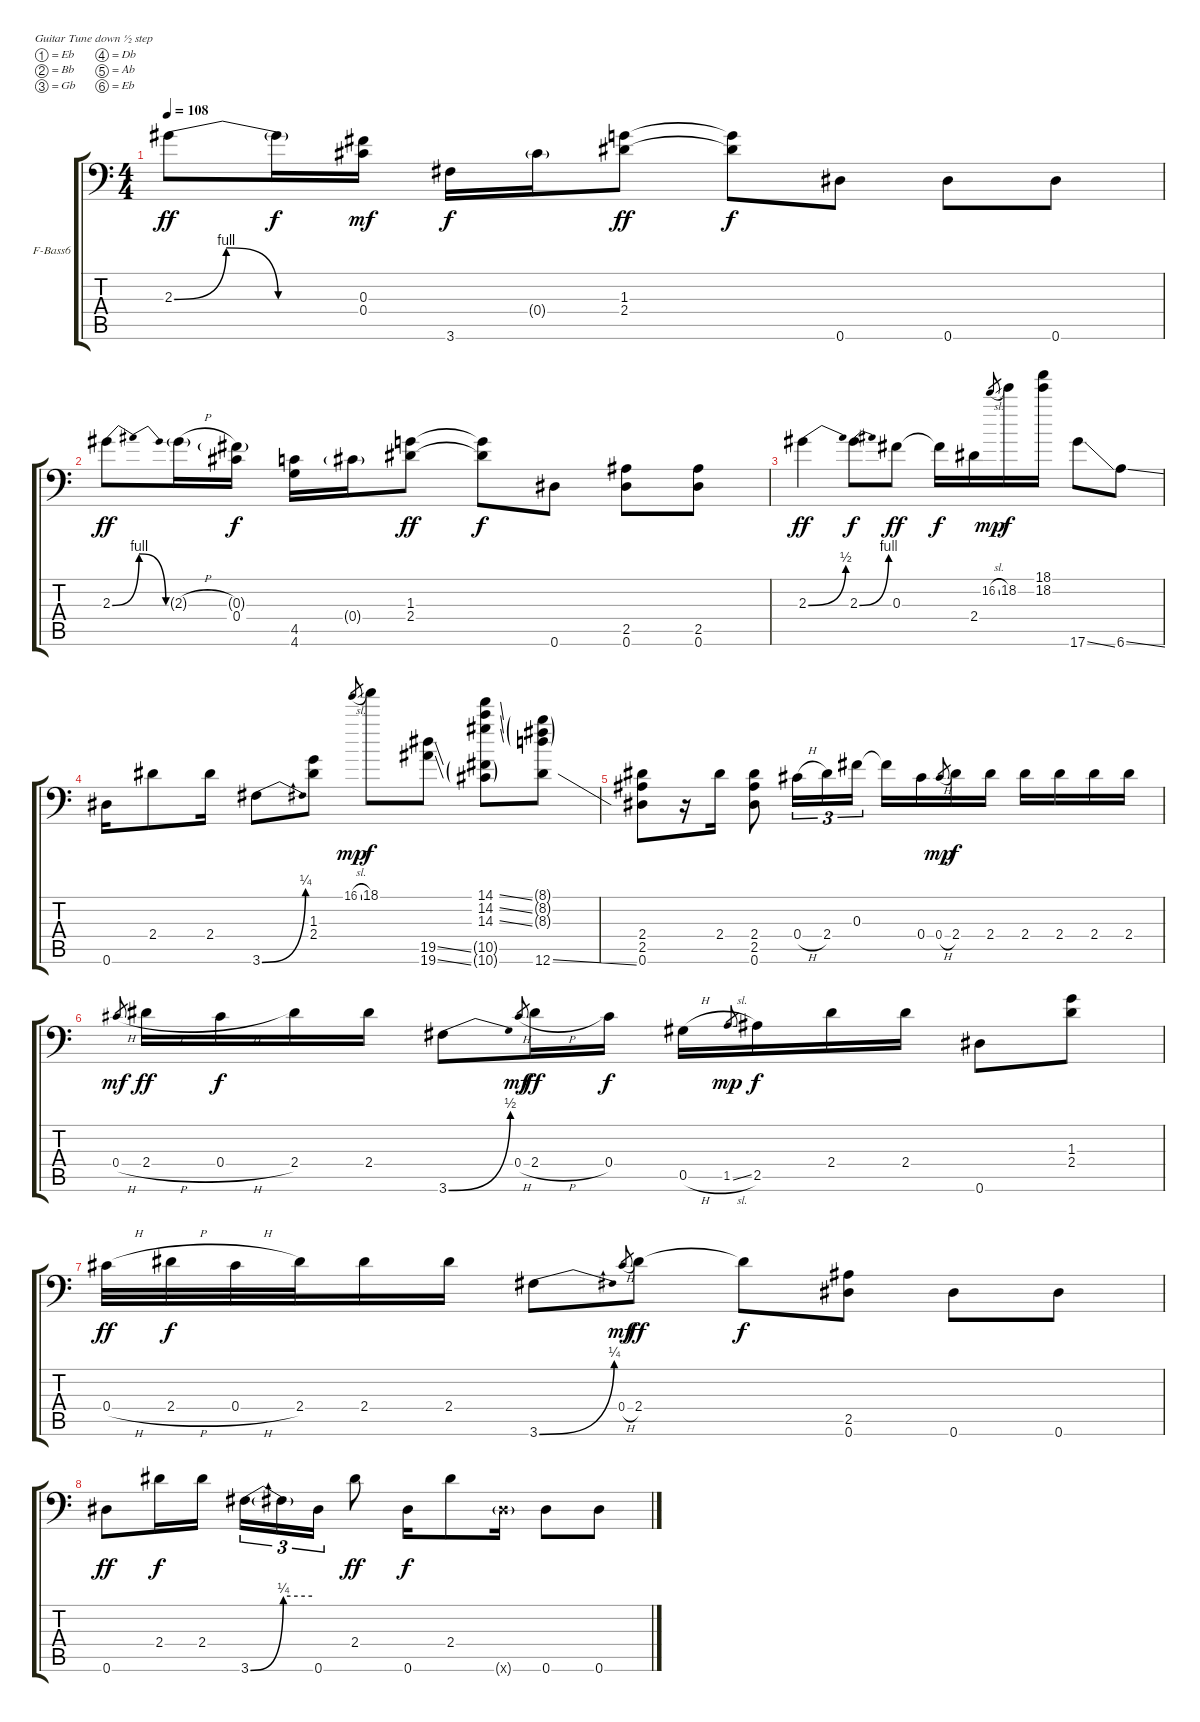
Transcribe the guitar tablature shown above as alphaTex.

\bracketExtendMode groupsimilarinstruments
\firstSystemTrackNameOrientation horizontal
\otherSystemsTrackNameOrientation horizontal
\track ("Overdub" "F-Bass6") {instrument fretlessbass}
\staff {score tabs}
\tuning (Eb4 Bb3 Gb3 Db3 Ab2 Eb2)
\ts (4 4)
\tempo 108
\clef f4
\ks c
2.3{be (bendrelease 0 0 30 4 30 4 60 0)}.8{dy ff} 2.3{be (hold 0 0 60 0) t}.16{dy f} (0.3 0.4).16{dy mf} 3.6.16{dy f} 0.4{g}.16 (1.3 2.4).8{dy ff} (1.3{t} 2.4{t}).8{dy f} 0.6.8 0.6.8 0.6.8 |
2.3{be (bendrelease 0 0 30 4 30 4 60 0)}.8{dy ff} 2.3{h g}.16 (0.3{g} 0.4).16{dy f} (4.5 4.6).16 0.4{g}.16 (1.3 2.4).8{dy ff} (1.3{t} 2.4{t}).8{dy f} 0.6.8 (2.5 0.6).8 (2.5 0.6).8 |
2.3{be (bend 0 0 60 2)}.4{dy ff} 2.3{be (bend 0 0 60 4)}.8{dy f} 0.3.8{dy ff} 0.3{t}.16{dy f} 2.4.16 16.2{sl}.8{gr dy mp} 18.2.16{dy f} (18.1 18.2).16 17.6{ss}.8 6.6{ss}.8 |
0.6.16 2.4.8 2.4.16 3.6{be (bend 0 0 60 1)}.8 (1.3 2.4).8 16.1{sl}.8{gr dy mp} 18.1.8{dy f} (19.5{ss} 19.6{ss}).8 (14.1{ss} 14.2{ss} 14.3{ss} 10.5{g} 10.6{g}).8 (8.1{g} 8.2{g} 8.3{g} 12.6{ss}).8 |
(2.4 2.5 0.6).8 r.16 2.4.16 (2.4 2.5 0.6).8 0.4{h}.16{tu (3 2)} 2.4.16{tu (3 2)} 0.3.16{tu (3 2)} 0.3{t}.16 0.4.16 0.4{h}.8{gr dy mp} 2.4.16{dy f} 2.4.16 2.4.16 2.4.16 2.4.16 2.4.16 |
0.4{h}.8{gr dy mf} 2.4{h}.16{dy ff} 0.4{h}.16{dy f} 2.4.16 2.4.16 3.6{be (bend 0 0 60 2)}.8 0.4{h}.8{gr dy mf} 2.4{h}.16{dy ff} 0.4.16{dy f} 0.5{h}.16 1.5{sl}.8{gr dy mp} 2.5.16{dy f} 2.4.16 2.4.16 0.6.8 (1.3 2.4).8 |
0.4{h}.32{dy ff} 2.4{h}.32{dy f} 0.4{h}.32 2.4.32 2.4.16 2.4.16 3.6{be (bend 0 0 60 1)}.8 0.4{h}.8{gr dy mf} 2.4.8{dy ff} 2.4{t}.8{dy f} (2.5 0.6).8 0.6.8 0.6.8 |
0.6.8{dy ff} 2.4.16{dy f} 2.4.16 3.6{be (bend 0 0 60 1)}.16{tu (3 2)} 3.6{be (hold 0 1 60 1) t}.16{tu (3 2)} 0.6.16{tu (3 2)} 2.4.8{dy ff} 0.6.16{dy f} 2.4.8 0.6{g x}.16 0.6.8 0.6.8
